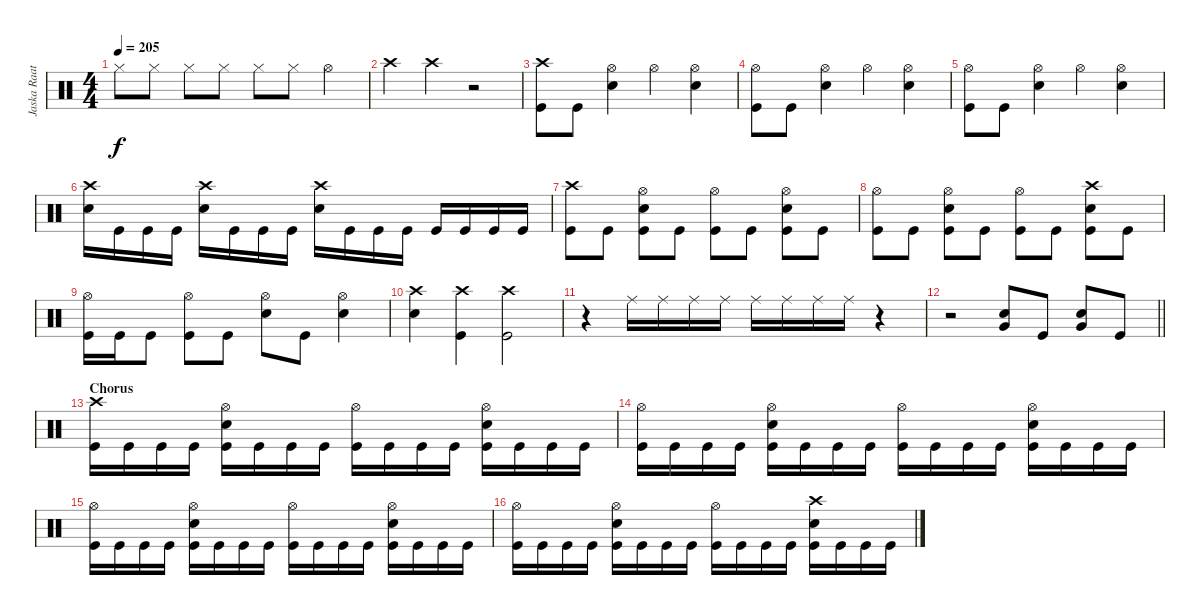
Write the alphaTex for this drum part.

\track ("Jaska Raatikainen" "Jaska Raat") {instrument percussion}
\staff {score}
\articulation defaults
\ts (4 4)
\tempo 205
\clef neutral
\ks c "Hi-Hat (closed)".8{dy f} "Hi-Hat (closed)".8 "Hi-Hat (closed)".8 "Hi-Hat (closed)".8 "Hi-Hat (closed)".8 "Hi-Hat (closed)".8 "Hi-Hat (open)".4
|
"Crash high (hit)".4 "Crash high (hit)".4 r.2 |
("Crash high (hit)" "Kick (hit)").8 "Kick (hit)".8 ("Hi-Hat (open)" "Snare (hit) 2").4 "Hi-Hat (open)".4 ("Hi-Hat (open)" "Snare (hit) 2").4 |
("Hi-Hat (open)" "Kick (hit)").8 "Kick (hit)".8 ("Hi-Hat (open)" "Snare (hit) 2").4 "Hi-Hat (open)".4 ("Hi-Hat (open)" "Snare (hit) 2").4 |
("Hi-Hat (open)" "Kick (hit)").8 "Kick (hit)".8 ("Hi-Hat (open)" "Snare (hit) 2").4 "Hi-Hat (open)".4 ("Hi-Hat (open)" "Snare (hit) 2").4 |
("Crash high (hit)" "Snare (hit) 2").16 "Kick (hit)".16 "Kick (hit)".16 "Kick (hit)".16 ("Crash high (hit)" "Snare (hit) 2").16 "Kick (hit)".16 "Kick (hit)".16 "Kick (hit)".16 ("Crash high (hit)" "Snare (hit) 2").16 "Kick (hit)".16 "Kick (hit)".16 "Kick (hit)".16 "Kick (hit)".16 "Kick (hit)".16 "Kick (hit)".16 "Kick (hit)".16 |
("Crash high (hit)" "Kick (hit)").8 "Kick (hit)".8 ("Hi-Hat (open)" "Snare (hit) 2" "Kick (hit)").8 "Kick (hit)".8 ("Hi-Hat (open)" "Kick (hit)").8 "Kick (hit)".8 ("Hi-Hat (open)" "Snare (hit) 2" "Kick (hit)").8 "Kick (hit)".8 |
("Hi-Hat (open)" "Kick (hit)").8 "Kick (hit)".8 ("Hi-Hat (open)" "Snare (hit) 2" "Kick (hit)").8 "Kick (hit)".8 ("Hi-Hat (open)" "Kick (hit)").8 "Kick (hit)".8 ("Crash high (hit)" "Snare (hit) 2" "Kick (hit)").8 "Kick (hit)".8 |
("Hi-Hat (open)" "Kick (hit)").16 "Kick (hit)".16 "Kick (hit)".8 ("Hi-Hat (open)" "Kick (hit)").8 "Kick (hit)".8 ("Hi-Hat (open)" "Snare (hit) 2").8 "Kick (hit)".8 ("Hi-Hat (open)" "Snare (hit) 2").4 |
("Crash high (hit)" "Snare (hit) 2").4 ("Crash high (hit)" "Kick (hit)").4 ("Crash high (hit)" "Kick (hit)").2 |
r.4 "Ride (middle)".16 "Ride (middle)".16 "Ride (middle)".16 "Ride (middle)".16 "Ride (middle)".16 "Ride (middle)".16 "Ride (middle)".16 "Ride (middle)".16 r.4 |
\barLineRight lightlight
r.2 ("Snare (hit) 2" "Very Low Tom (hit)").8 "Kick (hit)".8 ("Snare (hit) 2" "Very Low Tom (hit)").8 "Kick (hit)".8 |
\section ("" "Chorus")
("Crash high (hit)" "Kick (hit)").16 "Kick (hit)".16 "Kick (hit)".16 "Kick (hit)".16 ("Hi-Hat (open)" "Snare (hit) 2" "Kick (hit)").16 "Kick (hit)".16 "Kick (hit)".16 "Kick (hit)".16 ("Hi-Hat (open)" "Kick (hit)").16 "Kick (hit)".16 "Kick (hit)".16 "Kick (hit)".16 ("Hi-Hat (open)" "Snare (hit) 2" "Kick (hit)").16 "Kick (hit)".16 "Kick (hit)".16 "Kick (hit)".16 |
("Hi-Hat (open)" "Kick (hit)").16 "Kick (hit)".16 "Kick (hit)".16 "Kick (hit)".16 ("Hi-Hat (open)" "Snare (hit) 2" "Kick (hit)").16 "Kick (hit)".16 "Kick (hit)".16 "Kick (hit)".16 ("Hi-Hat (open)" "Kick (hit)").16 "Kick (hit)".16 "Kick (hit)".16 "Kick (hit)".16 ("Hi-Hat (open)" "Snare (hit) 2" "Kick (hit)").16 "Kick (hit)".16 "Kick (hit)".16 "Kick (hit)".16 |
("Hi-Hat (open)" "Kick (hit)").16 "Kick (hit)".16 "Kick (hit)".16 "Kick (hit)".16 ("Hi-Hat (open)" "Snare (hit) 2" "Kick (hit)").16 "Kick (hit)".16 "Kick (hit)".16 "Kick (hit)".16 ("Hi-Hat (open)" "Kick (hit)").16 "Kick (hit)".16 "Kick (hit)".16 "Kick (hit)".16 ("Hi-Hat (open)" "Snare (hit) 2" "Kick (hit)").16 "Kick (hit)".16 "Kick (hit)".16 "Kick (hit)".16 |
("Hi-Hat (open)" "Kick (hit)").16 "Kick (hit)".16 "Kick (hit)".16 "Kick (hit)".16 ("Hi-Hat (open)" "Snare (hit) 2" "Kick (hit)").16 "Kick (hit)".16 "Kick (hit)".16 "Kick (hit)".16 ("Hi-Hat (open)" "Kick (hit)").16 "Kick (hit)".16 "Kick (hit)".16 "Kick (hit)".16 ("Crash high (hit)" "Snare (hit) 2" "Kick (hit)").16 "Kick (hit)".16 "Kick (hit)".16 "Kick (hit)".16
